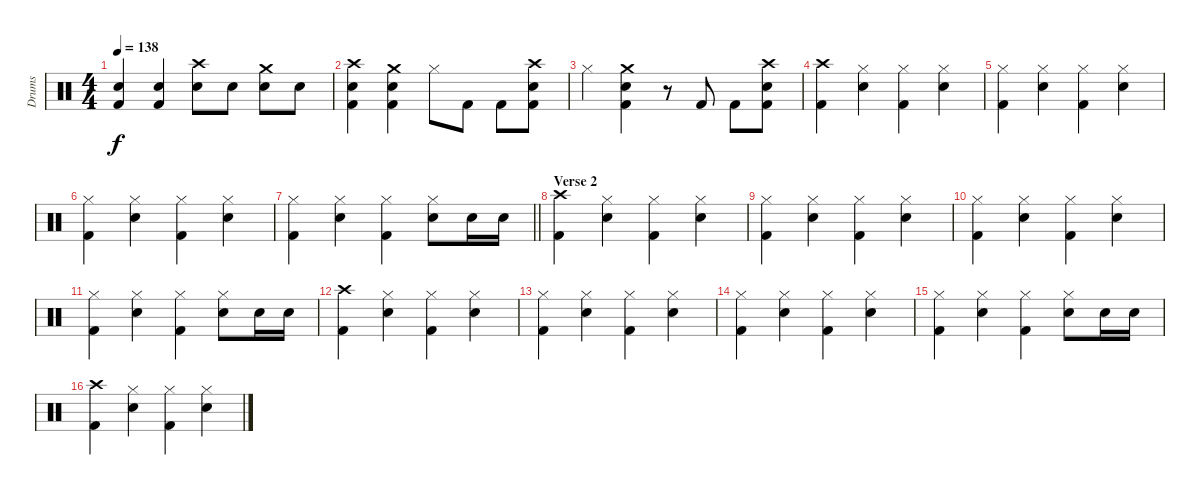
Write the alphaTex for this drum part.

\track ("Drums" "Drums") {instrument percussion}
\staff {score}
\articulation defaults
\ts (4 4)
\tempo 138
\clef neutral
\ks c
("Snare (hit) 2" "Kick (hit) 2").4{dy f} ("Snare (hit) 2" "Kick (hit) 2").4 ("Crash high (hit)" "Snare (hit) 2").8 "Snare (hit) 2".8 ("Crash medium (hit)" "Snare (hit) 2").8 "Snare (hit) 2".8 |
("Crash high (hit)" "Snare (hit) 2" "Kick (hit) 2").4 ("Crash medium (hit)" "Snare (hit) 2" "Kick (hit) 2").4 "Hi-Hat (closed)".8 "Kick (hit) 2".8 "Kick (hit) 2".8 ("Crash high (hit)" "Snare (hit) 2" "Kick (hit) 2").8 |
"Hi-Hat (closed)".4 ("Crash medium (hit)" "Snare (hit) 2" "Kick (hit) 2").4 r.8 "Kick (hit) 2".8 "Kick (hit) 2".8 ("Crash high (hit)" "Snare (hit) 2" "Kick (hit) 2").8 |
("Crash high (hit)" "Kick (hit) 2").4 ("Snare (hit) 2" "Hi-Hat (closed)").4 ("Hi-Hat (closed)" "Kick (hit) 2").4 ("Snare (hit) 2" "Hi-Hat (closed)").4 |
("Hi-Hat (closed)" "Kick (hit) 2").4 ("Snare (hit) 2" "Hi-Hat (closed)").4 ("Hi-Hat (closed)" "Kick (hit) 2").4 ("Snare (hit) 2" "Hi-Hat (closed)").4 |
("Hi-Hat (closed)" "Kick (hit) 2").4 ("Snare (hit) 2" "Hi-Hat (closed)").4 ("Hi-Hat (closed)" "Kick (hit) 2").4 ("Snare (hit) 2" "Hi-Hat (closed)").4 |
\barLineRight lightlight
("Hi-Hat (closed)" "Kick (hit) 2").4 ("Snare (hit) 2" "Hi-Hat (closed)").4 ("Hi-Hat (closed)" "Kick (hit) 2").4 ("Snare (hit) 2" "Hi-Hat (closed)").8 "Snare (hit) 2".16 "Snare (hit) 2".16 |
\section ("" "Verse 2")
("Crash high (hit)" "Kick (hit) 2").4 ("Snare (hit) 2" "Hi-Hat (closed)").4 ("Hi-Hat (closed)" "Kick (hit) 2").4 ("Snare (hit) 2" "Hi-Hat (closed)").4 |
("Hi-Hat (closed)" "Kick (hit) 2").4 ("Snare (hit) 2" "Hi-Hat (closed)").4 ("Hi-Hat (closed)" "Kick (hit) 2").4 ("Snare (hit) 2" "Hi-Hat (closed)").4 |
("Hi-Hat (closed)" "Kick (hit) 2").4 ("Snare (hit) 2" "Hi-Hat (closed)").4 ("Hi-Hat (closed)" "Kick (hit) 2").4 ("Snare (hit) 2" "Hi-Hat (closed)").4 |
("Hi-Hat (closed)" "Kick (hit) 2").4 ("Snare (hit) 2" "Hi-Hat (closed)").4 ("Hi-Hat (closed)" "Kick (hit) 2").4 ("Snare (hit) 2" "Hi-Hat (closed)").8 "Snare (hit) 2".16 "Snare (hit) 2".16 |
("Crash high (hit)" "Kick (hit) 2").4 ("Snare (hit) 2" "Hi-Hat (closed)").4 ("Hi-Hat (closed)" "Kick (hit) 2").4 ("Snare (hit) 2" "Hi-Hat (closed)").4 |
("Hi-Hat (closed)" "Kick (hit) 2").4 ("Snare (hit) 2" "Hi-Hat (closed)").4 ("Hi-Hat (closed)" "Kick (hit) 2").4 ("Snare (hit) 2" "Hi-Hat (closed)").4 |
("Hi-Hat (closed)" "Kick (hit) 2").4 ("Snare (hit) 2" "Hi-Hat (closed)").4 ("Hi-Hat (closed)" "Kick (hit) 2").4 ("Snare (hit) 2" "Hi-Hat (closed)").4 |
("Hi-Hat (closed)" "Kick (hit) 2").4 ("Snare (hit) 2" "Hi-Hat (closed)").4 ("Hi-Hat (closed)" "Kick (hit) 2").4 ("Snare (hit) 2" "Hi-Hat (closed)").8 "Snare (hit) 2".16 "Snare (hit) 2".16 |
("Crash high (hit)" "Kick (hit) 2").4 ("Snare (hit) 2" "Hi-Hat (closed)").4 ("Hi-Hat (closed)" "Kick (hit) 2").4 ("Snare (hit) 2" "Hi-Hat (closed)").4
